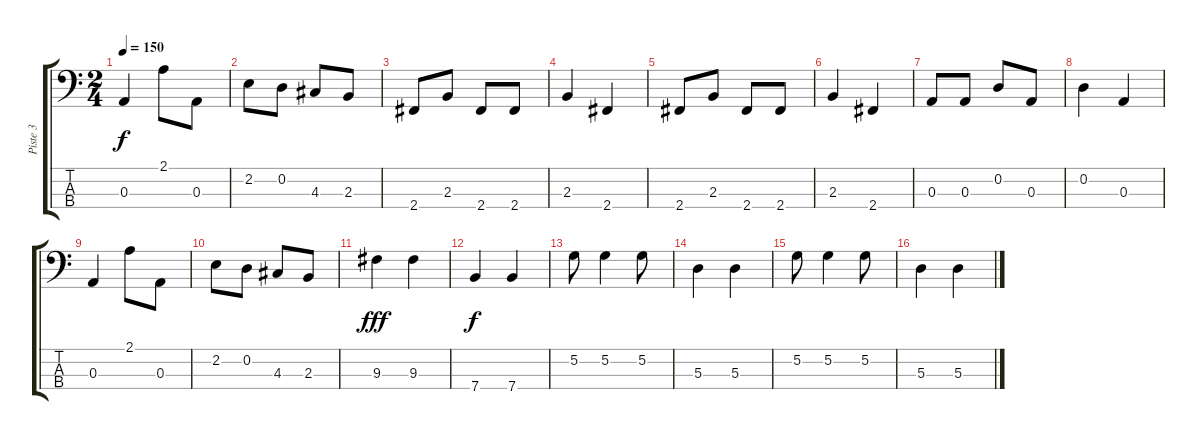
\track ("Piste 3" "Piste 3") {instrument electricbassfinger}
\staff {score tabs}
\tuning (G2 D2 A1 E1) {hide}
\ts (2 4)
\tempo 150
\clef f4
\ks c
0.3.4{dy f} 2.1.8 0.3.8 |
2.2.8 0.2.8 4.3.8 2.3.8 |
2.4.8 2.3.8 2.4.8 2.4.8 |
2.3.4 2.4.4 |
2.4.8 2.3.8 2.4.8 2.4.8 |
2.3.4 2.4.4 |
0.3.8 0.3.8 0.2.8 0.3.8 |
0.2.4 0.3.4 |
0.3.4 2.1.8 0.3.8 |
2.2.8 0.2.8 4.3.8 2.3.8 |
9.3.4{dy fff} 9.3.4 |
7.4.4{dy f} 7.4.4 |
5.2.8 5.2.4 5.2.8 |
5.3.4 5.3.4 |
5.2.8 5.2.4 5.2.8 |
5.3.4 5.3.4
